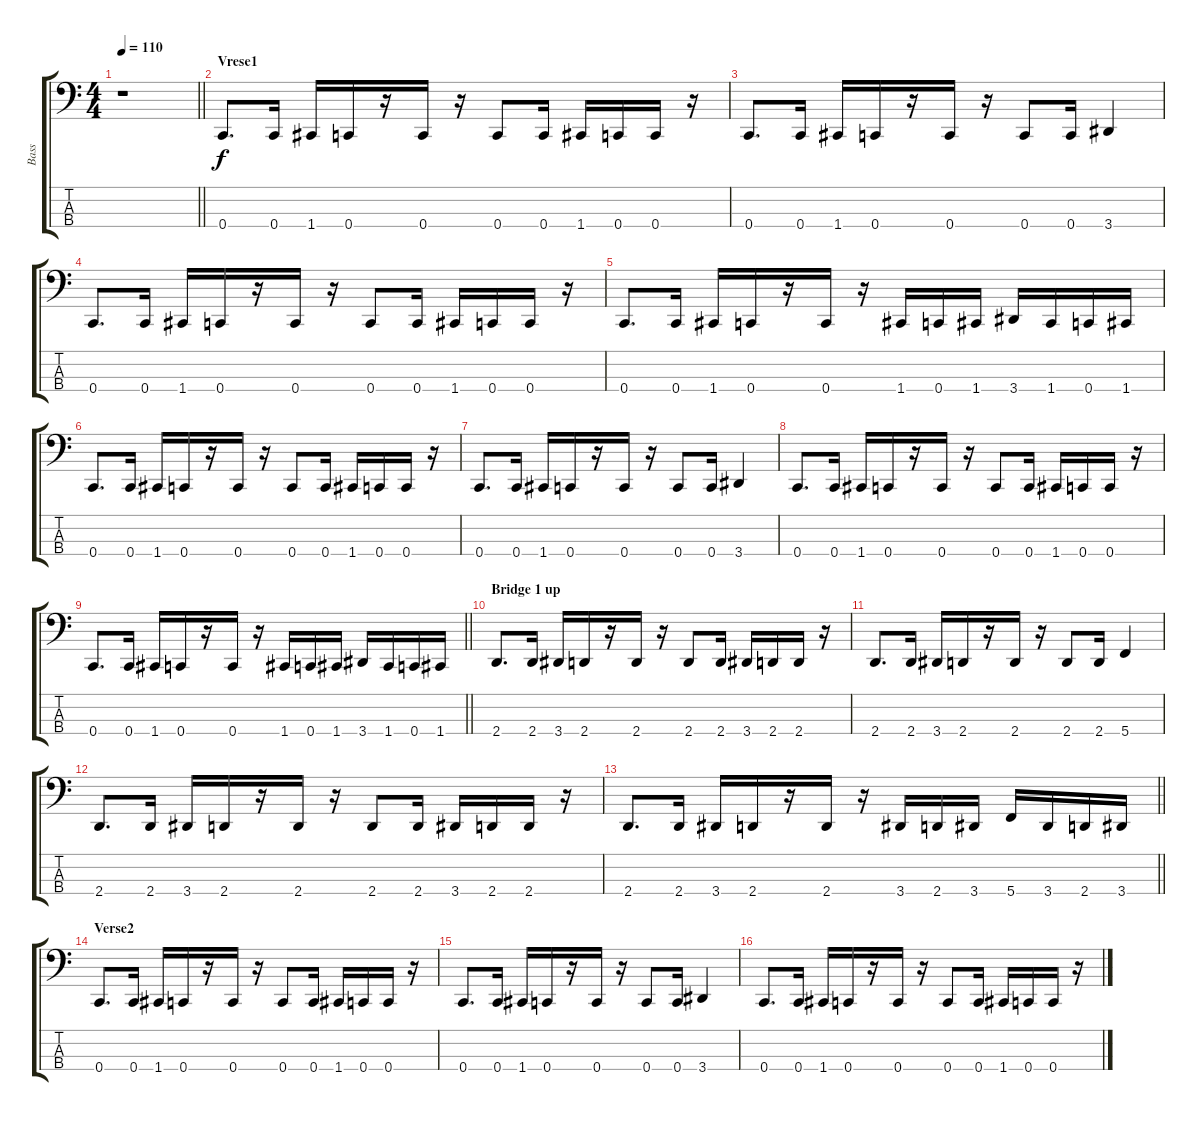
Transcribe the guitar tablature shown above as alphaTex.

\track ("Bass" "Bass") {instrument electricbasspick}
\staff {score tabs}
\tuning (F2 C2 G1 C1) {hide}
\ts (4 4)
\tempo 110
\clef f4
\barLineRight lightlight
\ks c
r.1{dy f} |
\section ("" "Vrese1")
0.4.8{d} 0.4.16 1.4.16 0.4.16 r.16 0.4.16 r.16 0.4.8 0.4.16 1.4.16 0.4.16 0.4.16 r.16 |
0.4.8{d} 0.4.16 1.4.16 0.4.16 r.16 0.4.16 r.16 0.4.8 0.4.16 3.4.4 |
0.4.8{d} 0.4.16 1.4.16 0.4.16 r.16 0.4.16 r.16 0.4.8 0.4.16 1.4.16 0.4.16 0.4.16 r.16 |
0.4.8{d} 0.4.16 1.4.16 0.4.16 r.16 0.4.16 r.16 1.4.16 0.4.16 1.4.16 3.4.16 1.4.16 0.4.16 1.4.16 |
0.4.8{d} 0.4.16 1.4.16 0.4.16 r.16 0.4.16 r.16 0.4.8 0.4.16 1.4.16 0.4.16 0.4.16 r.16 |
0.4.8{d} 0.4.16 1.4.16 0.4.16 r.16 0.4.16 r.16 0.4.8 0.4.16 3.4.4 |
0.4.8{d} 0.4.16 1.4.16 0.4.16 r.16 0.4.16 r.16 0.4.8 0.4.16 1.4.16 0.4.16 0.4.16 r.16 |
\barLineRight lightlight
0.4.8{d} 0.4.16 1.4.16 0.4.16 r.16 0.4.16 r.16 1.4.16 0.4.16 1.4.16 3.4.16 1.4.16 0.4.16 1.4.16 |
\section ("" "Bridge 1 up")
2.4.8{d} 2.4.16 3.4.16 2.4.16 r.16 2.4.16 r.16 2.4.8 2.4.16 3.4.16 2.4.16 2.4.16 r.16 |
2.4.8{d} 2.4.16 3.4.16 2.4.16 r.16 2.4.16 r.16 2.4.8 2.4.16 5.4.4 |
2.4.8{d} 2.4.16 3.4.16 2.4.16 r.16 2.4.16 r.16 2.4.8 2.4.16 3.4.16 2.4.16 2.4.16 r.16 |
\barLineRight lightlight
2.4.8{d} 2.4.16 3.4.16 2.4.16 r.16 2.4.16 r.16 3.4.16 2.4.16 3.4.16 5.4.16 3.4.16 2.4.16 3.4.16 |
\section ("" "Verse2")
0.4.8{d} 0.4.16 1.4.16 0.4.16 r.16 0.4.16 r.16 0.4.8 0.4.16 1.4.16 0.4.16 0.4.16 r.16 |
0.4.8{d} 0.4.16 1.4.16 0.4.16 r.16 0.4.16 r.16 0.4.8 0.4.16 3.4.4 |
0.4.8{d} 0.4.16 1.4.16 0.4.16 r.16 0.4.16 r.16 0.4.8 0.4.16 1.4.16 0.4.16 0.4.16 r.16
